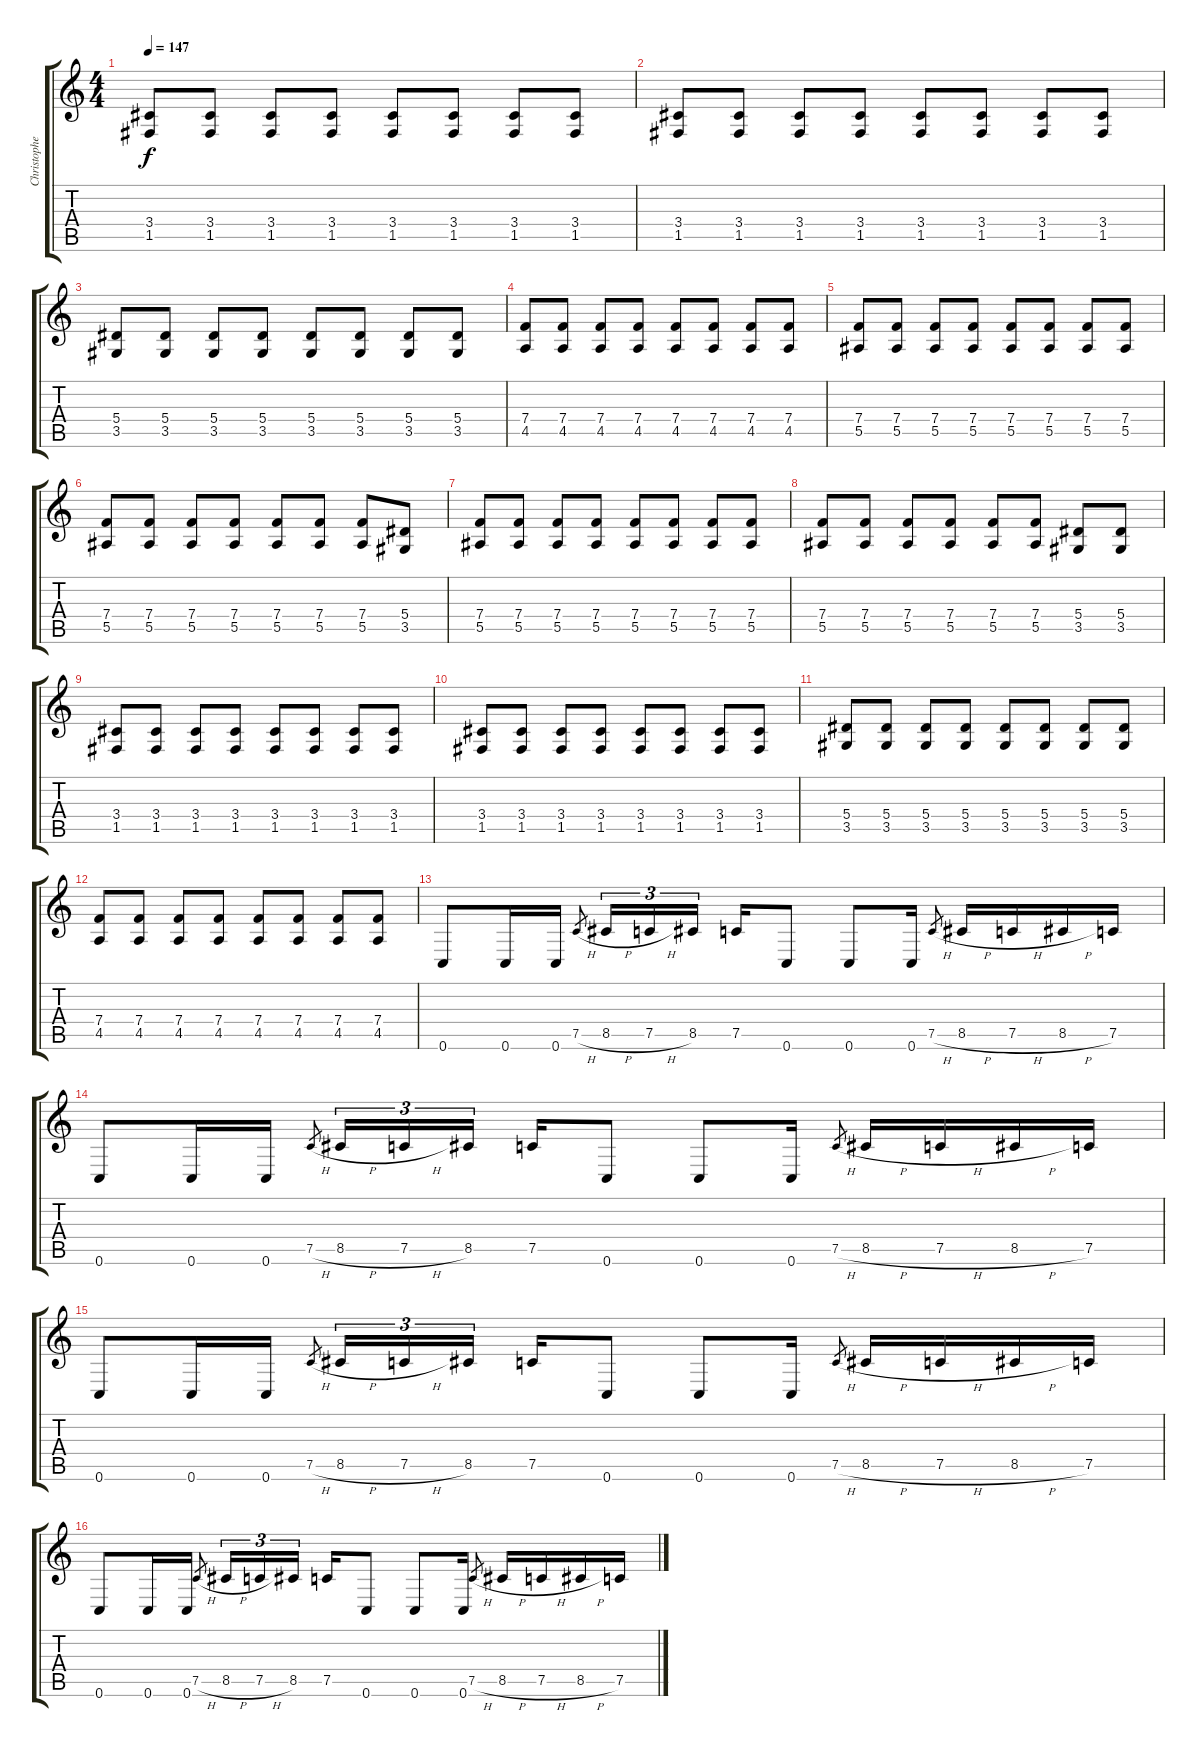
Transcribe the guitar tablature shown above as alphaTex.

\track ("Christopher Amott" "Christophe") {instrument distortionguitar}
\staff {score tabs}
\tuning (C4 G3 Eb3 Bb2 F2 C2) {hide}
\ts (4 4)
\tempo 147
\clef g2
\ks c
(3.4 1.5).8{dy f} (3.4 1.5).8 (3.4 1.5).8 (3.4 1.5).8 (3.4 1.5).8 (3.4 1.5).8 (3.4 1.5).8 (3.4 1.5).8 |
(3.4 1.5).8 (3.4 1.5).8 (3.4 1.5).8 (3.4 1.5).8 (3.4 1.5).8 (3.4 1.5).8 (3.4 1.5).8 (3.4 1.5).8 |
(5.4 3.5).8 (5.4 3.5).8 (5.4 3.5).8 (5.4 3.5).8 (5.4 3.5).8 (5.4 3.5).8 (5.4 3.5).8 (5.4 3.5).8 |
(7.4 4.5).8 (7.4 4.5).8 (7.4 4.5).8 (7.4 4.5).8 (7.4 4.5).8 (7.4 4.5).8 (7.4 4.5).8 (7.4 4.5).8 |
(7.4 5.5).8 (7.4 5.5).8 (7.4 5.5).8 (7.4 5.5).8 (7.4 5.5).8 (7.4 5.5).8 (7.4 5.5).8 (7.4 5.5).8 |
(7.4 5.5).8 (7.4 5.5).8 (7.4 5.5).8 (7.4 5.5).8 (7.4 5.5).8 (7.4 5.5).8 (7.4 5.5).8 (5.4 3.5).8 |
(7.4 5.5).8 (7.4 5.5).8 (7.4 5.5).8 (7.4 5.5).8 (7.4 5.5).8 (7.4 5.5).8 (7.4 5.5).8 (7.4 5.5).8 |
(7.4 5.5).8 (7.4 5.5).8 (7.4 5.5).8 (7.4 5.5).8 (7.4 5.5).8 (7.4 5.5).8 (5.4 3.5).8 (5.4 3.5).8 |
(3.4 1.5).8 (3.4 1.5).8 (3.4 1.5).8 (3.4 1.5).8 (3.4 1.5).8 (3.4 1.5).8 (3.4 1.5).8 (3.4 1.5).8 |
(3.4 1.5).8 (3.4 1.5).8 (3.4 1.5).8 (3.4 1.5).8 (3.4 1.5).8 (3.4 1.5).8 (3.4 1.5).8 (3.4 1.5).8 |
(5.4 3.5).8 (5.4 3.5).8 (5.4 3.5).8 (5.4 3.5).8 (5.4 3.5).8 (5.4 3.5).8 (5.4 3.5).8 (5.4 3.5).8 |
(7.4 4.5).8 (7.4 4.5).8 (7.4 4.5).8 (7.4 4.5).8 (7.4 4.5).8 (7.4 4.5).8 (7.4 4.5).8 (7.4 4.5).8 |
0.6.8 0.6.16 0.6.16 7.5{h}.8{gr} 8.5{h}.16{tu (3 2)} 7.5{h}.16{tu (3 2)} 8.5.16{tu (3 2)} 7.5.16 0.6.8 0.6.8 0.6.16 7.5{h}.8{gr} 8.5{h}.16 7.5{h}.16 8.5{h}.16 7.5.16 |
0.6.8 0.6.16 0.6.16 7.5{h}.8{gr} 8.5{h}.16{tu (3 2)} 7.5{h}.16{tu (3 2)} 8.5.16{tu (3 2)} 7.5.16 0.6.8 0.6.8 0.6.16 7.5{h}.8{gr} 8.5{h}.16 7.5{h}.16 8.5{h}.16 7.5.16 |
0.6.8 0.6.16 0.6.16 7.5{h}.8{gr} 8.5{h}.16{tu (3 2)} 7.5{h}.16{tu (3 2)} 8.5.16{tu (3 2)} 7.5.16 0.6.8 0.6.8 0.6.16 7.5{h}.8{gr} 8.5{h}.16 7.5{h}.16 8.5{h}.16 7.5.16 |
0.6.8 0.6.16 0.6.16 7.5{h}.8{gr} 8.5{h}.16{tu (3 2)} 7.5{h}.16{tu (3 2)} 8.5.16{tu (3 2)} 7.5.16 0.6.8 0.6.8 0.6.16 7.5{h}.8{gr} 8.5{h}.16 7.5{h}.16 8.5{h}.16 7.5.16
